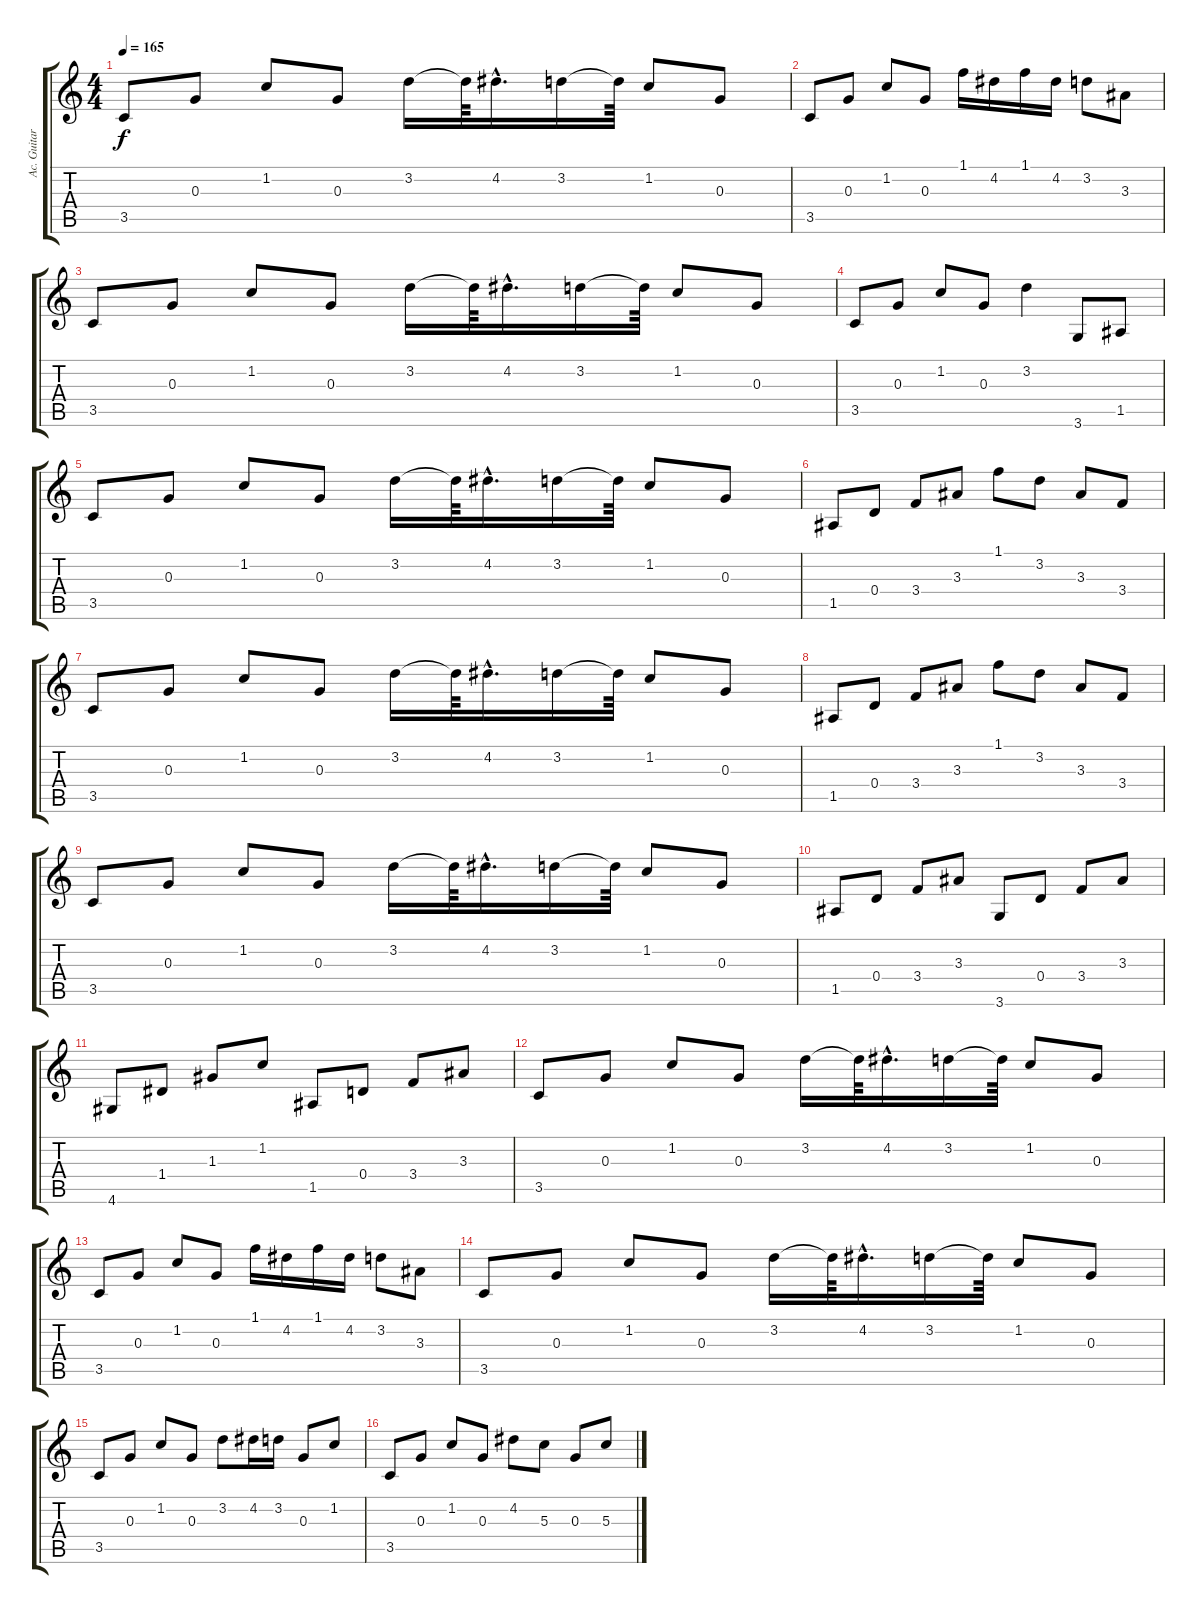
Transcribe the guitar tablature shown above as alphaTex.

\track ("Ac. Guitar 2" "Ac. Guitar") {instrument acousticguitarsteel}
\staff {score tabs}
\tuning (E4 B3 G3 D3 A2 E2) {hide}
\ts (4 4)
\tempo 165
\clef g2
\ks c
3.5.8{dy f} 0.3.8 1.2.8 0.3.8 3.2.16 3.2{t}.64 4.2{hac}.16{d} 3.2.16 3.2{t}.64 1.2.8 0.3.8 |
3.5.8 0.3.8 1.2.8 0.3.8 1.1.16 4.2.16 1.1.16 4.2.16 3.2.8 3.3.8 |
3.5.8 0.3.8 1.2.8 0.3.8 3.2.16 3.2{t}.64 4.2{hac}.16{d} 3.2.16 3.2{t}.64 1.2.8 0.3.8 |
3.5.8 0.3.8 1.2.8 0.3.8 3.2.4 3.6.8 1.5.8 |
3.5.8 0.3.8 1.2.8 0.3.8 3.2.16 3.2{t}.64 4.2{hac}.16{d} 3.2.16 3.2{t}.64 1.2.8 0.3.8 |
1.5.8 0.4.8 3.4.8 3.3.8 1.1.8 3.2.8 3.3.8 3.4.8 |
3.5.8 0.3.8 1.2.8 0.3.8 3.2.16 3.2{t}.64 4.2{hac}.16{d} 3.2.16 3.2{t}.64 1.2.8 0.3.8 |
1.5.8 0.4.8 3.4.8 3.3.8 1.1.8 3.2.8 3.3.8 3.4.8 |
3.5.8 0.3.8 1.2.8 0.3.8 3.2.16 3.2{t}.64 4.2{hac}.16{d} 3.2.16 3.2{t}.64 1.2.8 0.3.8 |
1.5.8 0.4.8 3.4.8 3.3.8 3.6.8 0.4.8 3.4.8 3.3.8 |
4.6.8 1.4.8 1.3.8 1.2.8 1.5.8 0.4.8 3.4.8 3.3.8 |
3.5.8 0.3.8 1.2.8 0.3.8 3.2.16 3.2{t}.64 4.2{hac}.16{d} 3.2.16 3.2{t}.64 1.2.8 0.3.8 |
3.5.8 0.3.8 1.2.8 0.3.8 1.1.16 4.2.16 1.1.16 4.2.16 3.2.8 3.3.8 |
3.5.8 0.3.8 1.2.8 0.3.8 3.2.16 3.2{t}.64 4.2{hac}.16{d} 3.2.16 3.2{t}.64 1.2.8 0.3.8 |
3.5.8 0.3.8 1.2.8 0.3.8 3.2.8 4.2.16 3.2.16 0.3.8 1.2.8 |
3.5.8 0.3.8 1.2.8 0.3.8 4.2.8 5.3.8 0.3.8 5.3.8
